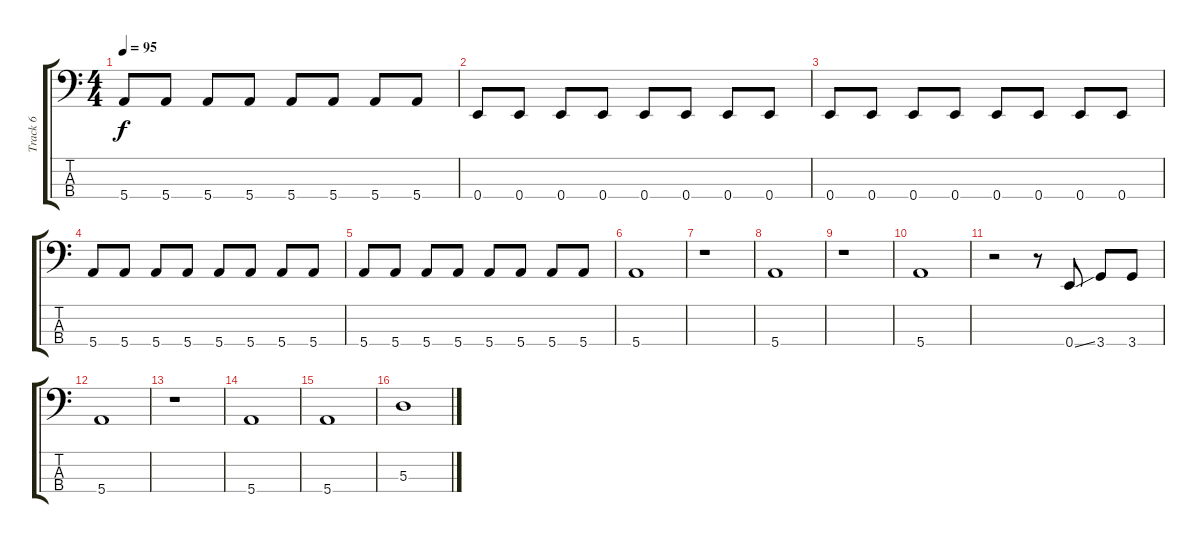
\track ("Track 6" "Track 6") {instrument electricbassfinger}
\staff {score tabs}
\tuning (G2 D2 A1 E1) {hide}
\ts (4 4)
\tempo 95
\clef f4
\ks c
5.4.8{dy f} 5.4.8 5.4.8 5.4.8 5.4.8 5.4.8 5.4.8 5.4.8 |
0.4.8 0.4.8 0.4.8 0.4.8 0.4.8 0.4.8 0.4.8 0.4.8 |
0.4.8 0.4.8 0.4.8 0.4.8 0.4.8 0.4.8 0.4.8 0.4.8 |
5.4.8 5.4.8 5.4.8 5.4.8 5.4.8 5.4.8 5.4.8 5.4.8 |
5.4.8 5.4.8 5.4.8 5.4.8 5.4.8 5.4.8 5.4.8 5.4.8 |
5.4.1 |
r.1 |
5.4.1 |
r.1 |
5.4.1 |
r.2 r.8 0.4{ss}.8 3.4.8 3.4.8 |
5.4.1 |
r.1 |
5.4.1 |
5.4.1 |
5.3.1
